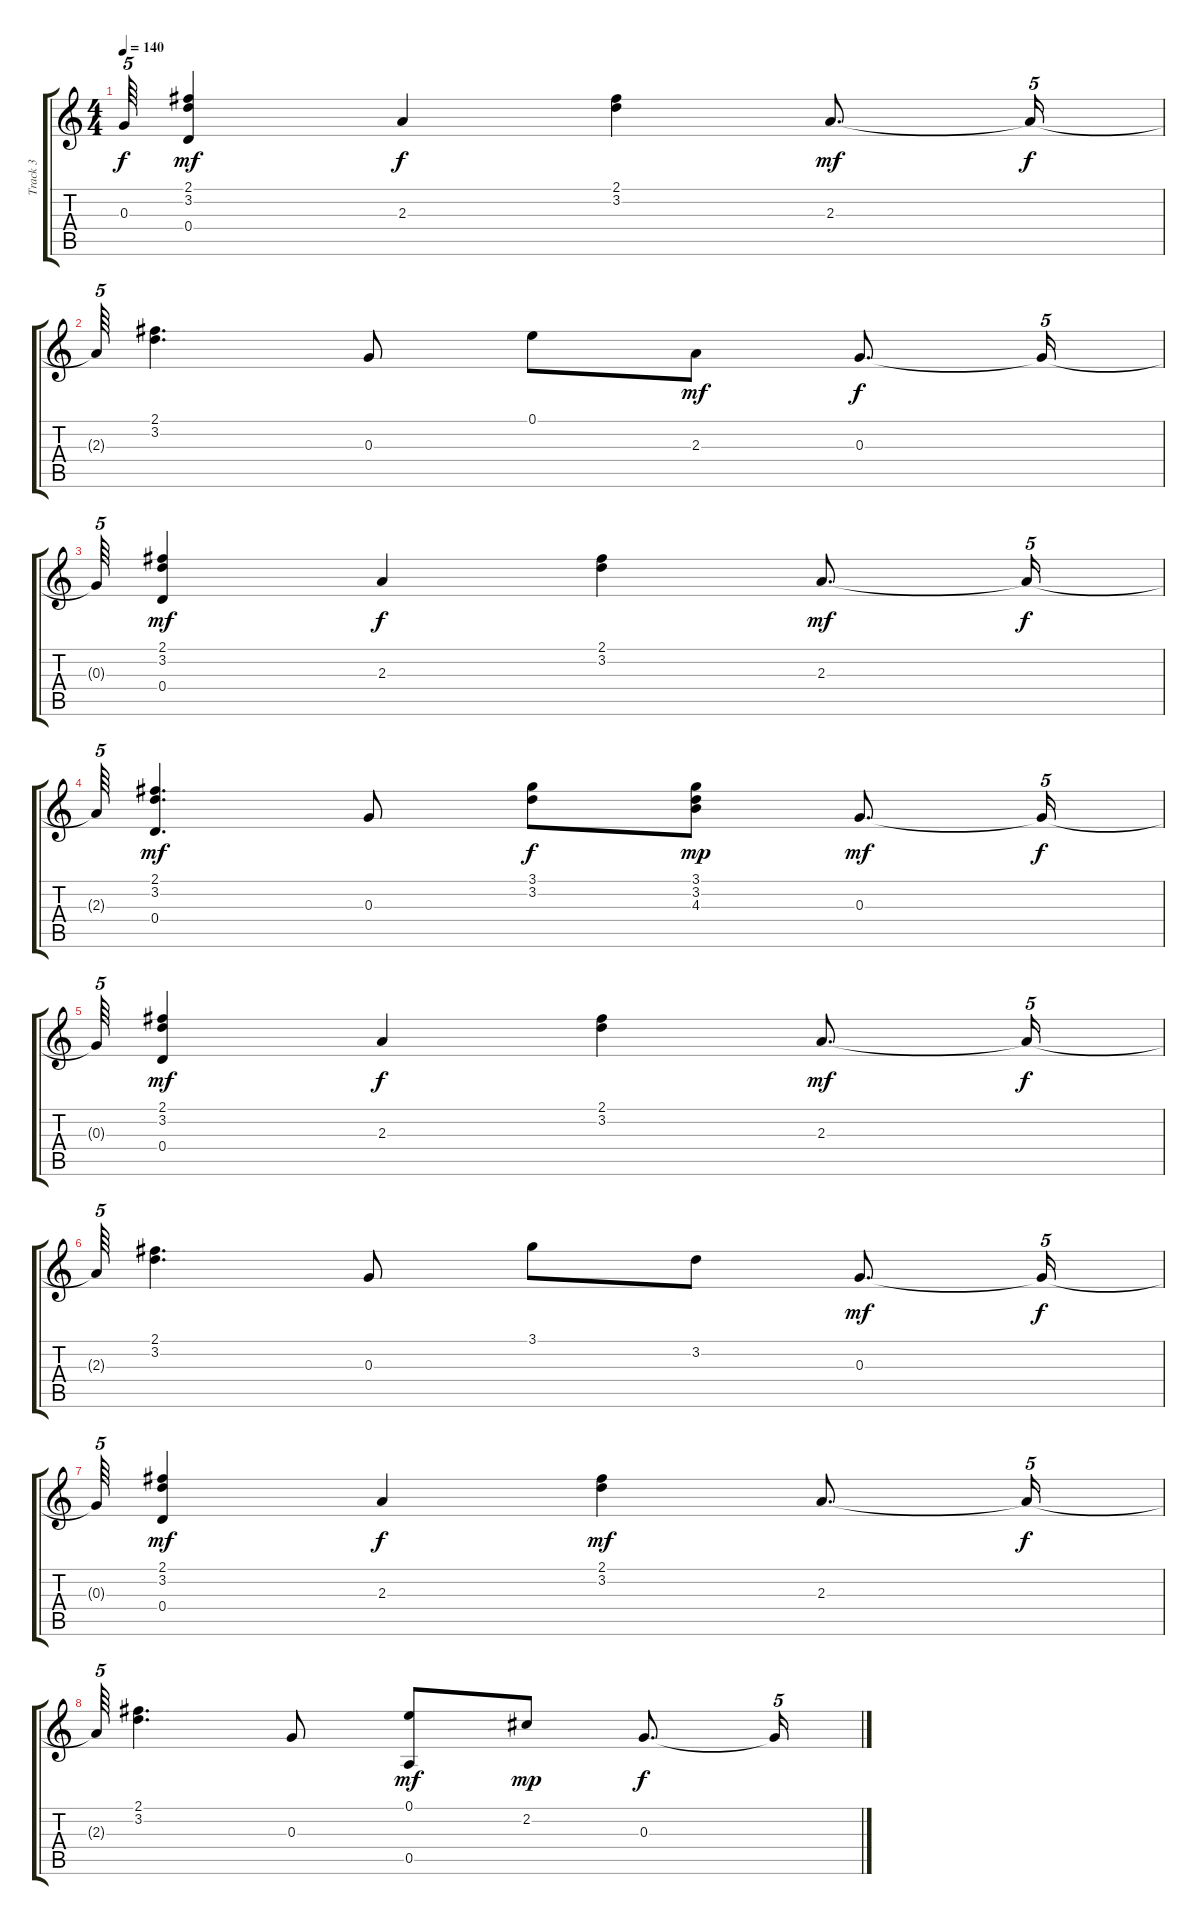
\track ("Track 3" "Track 3") {instrument acousticguitarsteel}
\staff {score tabs}
\tuning (E4 B3 G3 D3 A2 E2) {hide}
\ts (4 4)
\tempo 140
\clef g2
\ks c
0.3{t}.64{tu (5 4) dy f} (2.1 3.2 0.4).4{dy mf} 2.3.4{dy f} (2.1 3.2).4 2.3.8{d dy mf} 2.3{t}.16{tu (5 4) dy f} |
2.3{t}.64{tu (5 4)} (2.1 3.2).4{d} 0.3.8 0.1.8 2.3.8{dy mf} 0.3.8{d dy f} 0.3{t}.16{tu (5 4)} |
0.3{t}.64{tu (5 4)} (2.1 3.2 0.4).4{dy mf} 2.3.4{dy f} (2.1 3.2).4 2.3.8{d dy mf} 2.3{t}.16{tu (5 4) dy f} |
2.3{t}.64{tu (5 4)} (2.1 3.2 0.4).4{d dy mf} 0.3.8 (3.1 3.2).8{dy f} (3.1 3.2 4.3).8{dy mp} 0.3.8{d dy mf} 0.3{t}.16{tu (5 4) dy f} |
0.3{t}.64{tu (5 4)} (2.1 3.2 0.4).4{dy mf} 2.3.4{dy f} (2.1 3.2).4 2.3.8{d dy mf} 2.3{t}.16{tu (5 4) dy f} |
2.3{t}.64{tu (5 4)} (2.1 3.2).4{d} 0.3.8 3.1.8 3.2.8 0.3.8{d dy mf} 0.3{t}.16{tu (5 4) dy f} |
0.3{t}.64{tu (5 4)} (2.1 3.2 0.4).4{dy mf} 2.3.4{dy f} (2.1 3.2).4{dy mf} 2.3.8{d} 2.3{t}.16{tu (5 4) dy f} |
2.3{t}.64{tu (5 4)} (2.1 3.2).4{d} 0.3.8 (0.1 0.5).8{dy mf} 2.2.8{dy mp} 0.3.8{d dy f} 0.3{t}.16{tu (5 4)}
